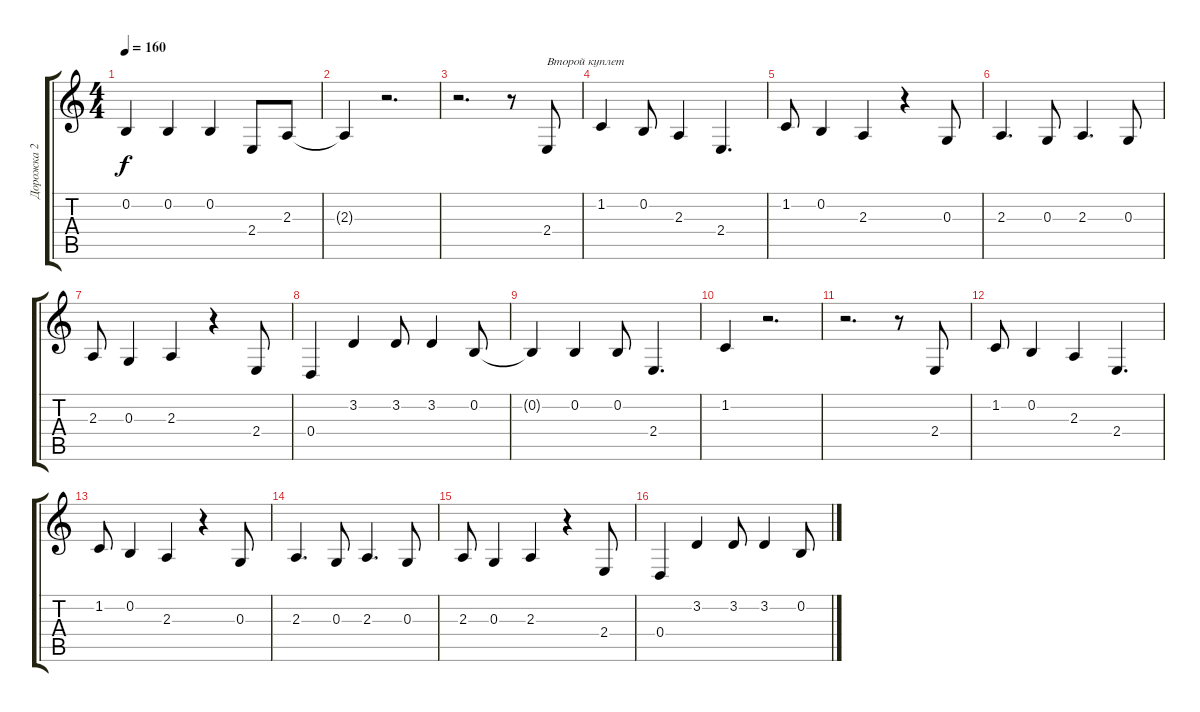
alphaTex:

\track ("Дорожка 2" "Дорожка 2") {instrument oboe}
\staff {score tabs}
\tuning (E4 B3 G3 D3 A2 E2) {hide}
\ts (4 4)
\tempo 160
\clef g2
\ks c
0.2{t}.4{dy f} 0.2.4 0.2.4 2.4.8 2.3.8 |
2.3{t}.4 r.2{d} |
r.2{d} r.8 2.4.8{txt "Второй куплет"} |
1.2.4 0.2.8 2.3.4 2.4.4{d} |
1.2.8 0.2.4 2.3.4 r.4 0.3.8 |
2.3.4{d} 0.3.8 2.3.4{d} 0.3.8 |
2.3.8 0.3.4 2.3.4 r.4 2.4.8 |
0.4.4 3.2.4 3.2.8 3.2.4 0.2.8 |
0.2{t}.4 0.2.4 0.2.8 2.4.4{d} |
1.2.4 r.2{d} |
r.2{d} r.8 2.4.8 |
1.2.8 0.2.4 2.3.4 2.4.4{d} |
1.2.8 0.2.4 2.3.4 r.4 0.3.8 |
2.3.4{d} 0.3.8 2.3.4{d} 0.3.8 |
2.3.8 0.3.4 2.3.4 r.4 2.4.8 |
0.4.4 3.2.4 3.2.8 3.2.4 0.2.8
